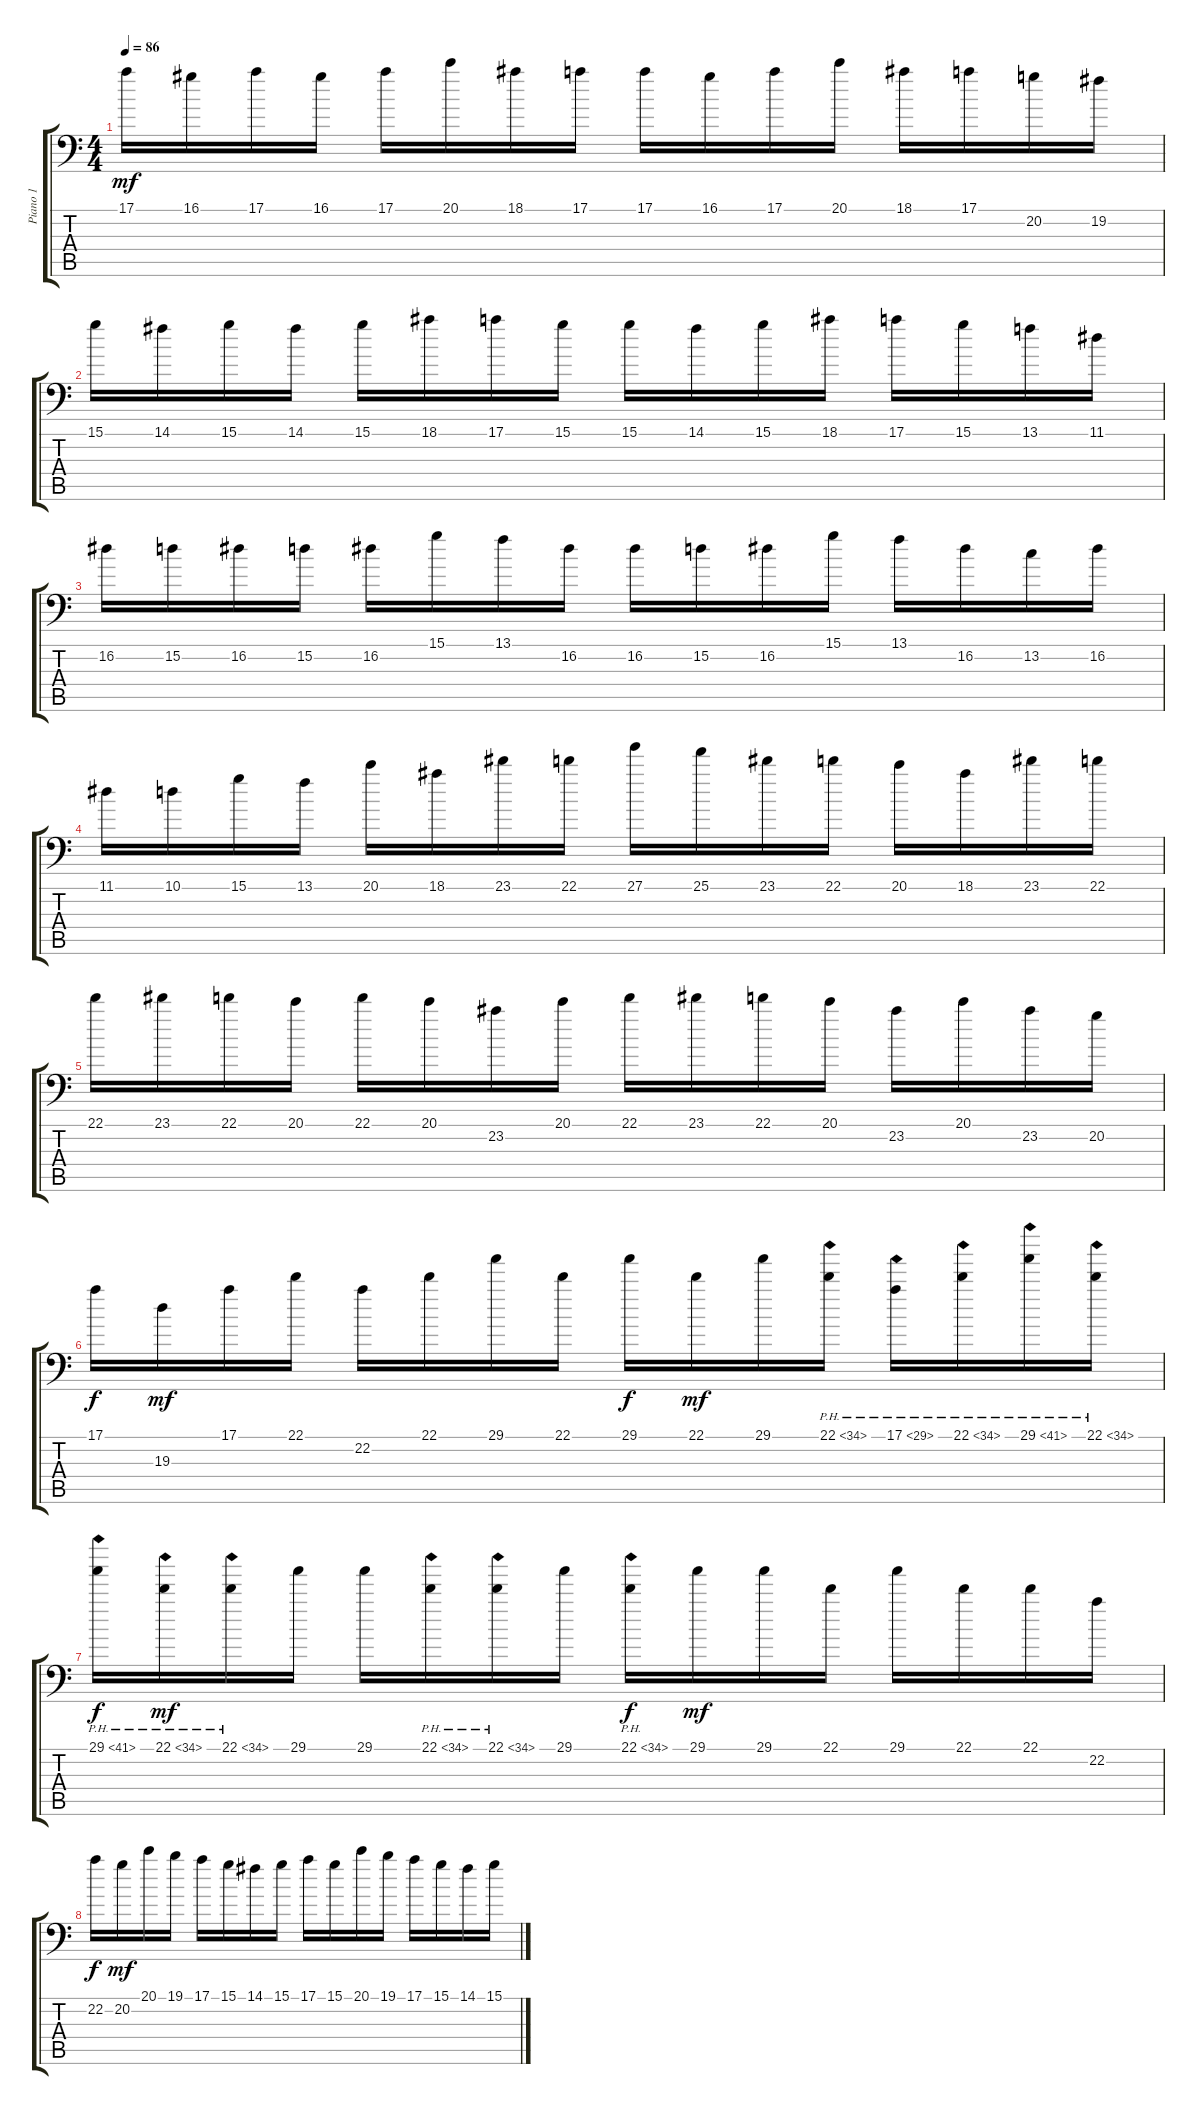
\track ("Piano 1" "Piano 1") {instrument brightacousticpiano}
\staff {score tabs}
\tuning (E4 B3 G3 D3 A2 G1) {hide}
\ts (4 4)
\tempo 86
\clef f4
\ks c
17.1.16{dy mf} 16.1.16 17.1.16 16.1.16 17.1.16 20.1.16 18.1.16 17.1.16 17.1.16 16.1.16 17.1.16 20.1.16 18.1.16 17.1.16 20.2.16 19.2.16 |
15.1.16 14.1.16 15.1.16 14.1.16 15.1.16 18.1.16 17.1.16 15.1.16 15.1.16 14.1.16 15.1.16 18.1.16 17.1.16 15.1.16 13.1.16 11.1.16 |
16.2.16 15.2.16 16.2.16 15.2.16 16.2.16 15.1.16 13.1.16 16.2.16 16.2.16 15.2.16 16.2.16 15.1.16 13.1.16 16.2.16 13.2.16 16.2.16 |
11.1.16 10.1.16 15.1.16 13.1.16 20.1.16 18.1.16 23.1.16 22.1.16 27.1.16 25.1.16 23.1.16 22.1.16 20.1.16 18.1.16 23.1.16 22.1.16 |
22.1.16 23.1.16 22.1.16 20.1.16 22.1.16 20.1.16 23.2.16 20.1.16 22.1.16 23.1.16 22.1.16 20.1.16 23.2.16 20.1.16 23.2.16 20.2.16 |
17.1.16{dy f} 19.3.16{dy mf} 17.1.16 22.1.16 22.2.16 22.1.16 29.1.16 22.1.16 29.1.16{dy f} 22.1.16{dy mf} 29.1.16 22.1{ph 12}.16 17.1{ph 12}.16 22.1{ph 12}.16 29.1{ph 12}.16 22.1{ph 12}.16 |
29.1{ph 12}.16{dy f} 22.1{ph 12}.16{dy mf} 22.1{ph 12}.16 29.1.16 29.1.16 22.1{ph 12}.16 22.1{ph 12}.16 29.1.16 22.1{ph 12}.16{dy f} 29.1.16{dy mf} 29.1.16 22.1.16 29.1.16 22.1.16 22.1.16 22.2.16 |
22.2.16{dy f} 20.2.16{dy mf} 20.1.16 19.1.16 17.1.16 15.1.16 14.1.16 15.1.16 17.1.16 15.1.16 20.1.16 19.1.16 17.1.16 15.1.16 14.1.16 15.1.16
